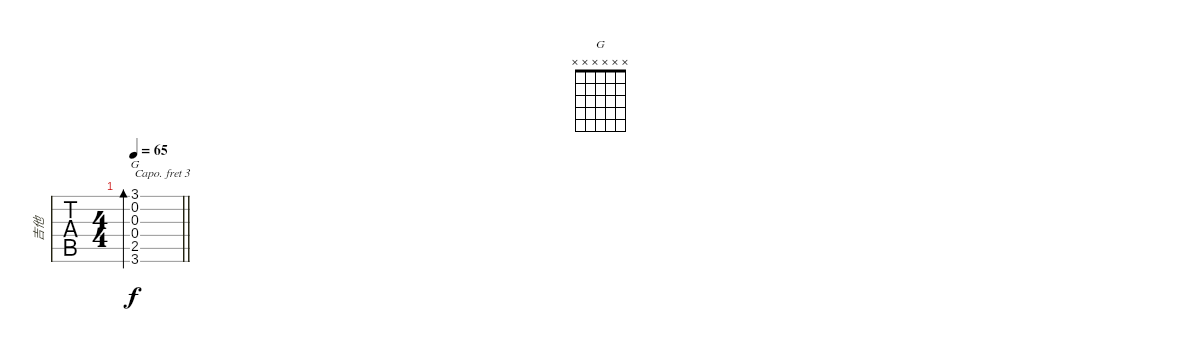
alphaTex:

\track ("吉他" "吉他") {instrument acousticguitarsteel}
\staff {tabs}
\capo 3
\tuning (E4 B3 G3 D3 A2 E2) {hide}
\chord ("G" x x x x x x)
\ts (4 4)
\tempo 65
\clef g2
\barLineRight lightlight
\ks c
(3.1 0.2 0.3 0.4 2.5 3.6).1{bd 120 ch "G" dy f}
